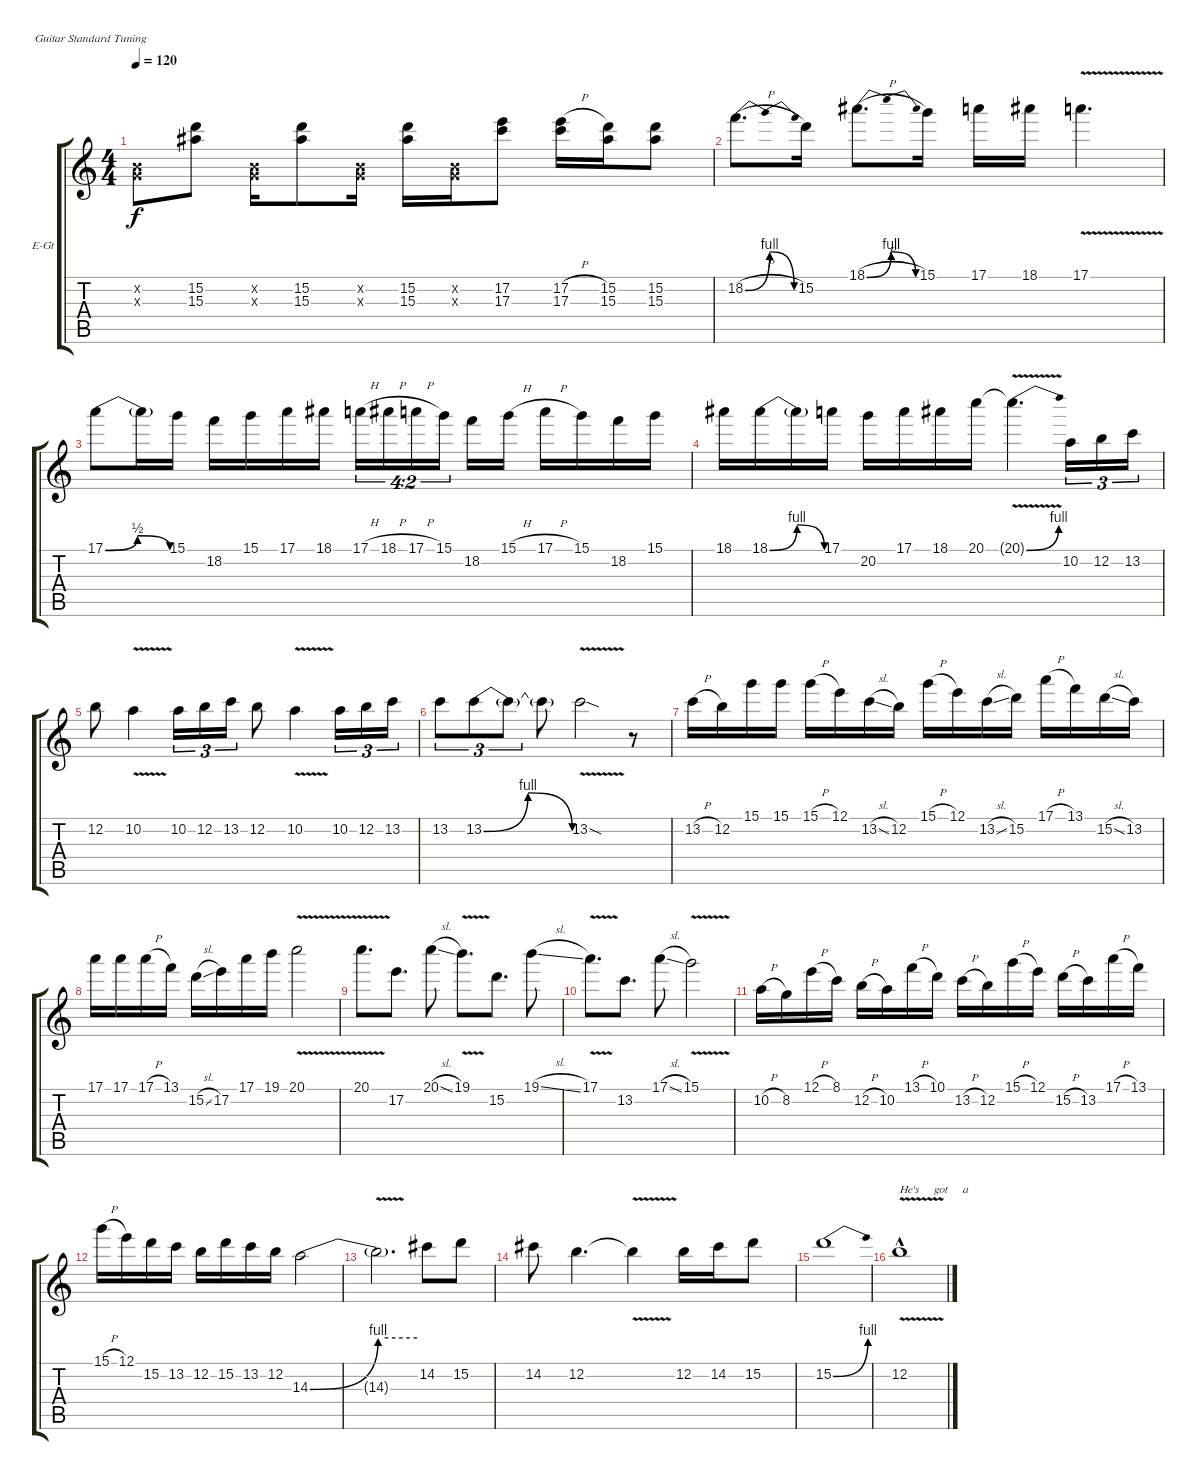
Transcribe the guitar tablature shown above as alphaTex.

\defaultSystemsLayout 4
\bracketExtendMode groupsimilarinstruments
\firstSystemTrackNameOrientation horizontal
\otherSystemsTrackNameOrientation horizontal
\track ("Matthias Dieth" "E-Gt") {instrument distortionguitar}
\staff {score tabs}
\tuning (E4 B3 G3 D3 A2 E2)
\ts (4 4)
\tempo 120
\clef g2
\ks c
(0.3{x} 0.2{x}).8{dy f} (15.3 15.2).8 (0.3{x} 0.2{x}).16 (15.3 15.2).8 (0.2{x} 0.3{x}).16 (15.3 15.2).16 (0.3{x} 0.2{x}).16 (17.2 17.3).8 (17.3{h} 17.2{h}).16 (15.3 15.2).16 (15.3 15.2).8 |
18.2{be (bendrelease 0 0 30 4 30 4 60 0) h}.8{d} 15.2.16 18.1{be (bendrelease 0 0 30 4 30 4 60 0) h}.8{d} 15.1.16 17.1.16 18.1.16 17.1{v}.4{d} |
17.1{be (bendrelease 0 0 18.599999999999998 2 23.4 2 33.6 0)}.8 17.1{t}.16 15.1.16 18.2.16 15.1.16 17.1.16 18.1.16 17.1{h}.16{tu (4 2)} 18.1{h}.16{tu (4 2)} 17.1{h}.16{tu (4 2)} 15.1.16{tu (4 2)} 18.2.16 15.1{h}.16 17.1{h}.16 15.1.16 18.2.16 15.1.16 |
18.1.16 18.1{be (bendrelease 0 0 12 4 19.8 4 35.4 0)}.16 18.1{t}.16 17.1.16 20.2.16 17.1.16 18.1.16 20.1.16 20.1{be (bend 0 0 29.4 4) v t}.4{d} 10.2.16{tu (3 2)} 12.2.16{tu (3 2)} 13.2.16{tu (3 2)} |
12.2.8 10.2{v}.4 10.2.16{tu (3 2)} 12.2.16{tu (3 2)} 13.2.16{tu (3 2)} 12.2.8 10.2{v}.4 10.2.16{tu (3 2)} 12.2.16{tu (3 2)} 13.2.16{tu (3 2)} |
13.2.8{tu (3 2)} 13.2{be (bendrelease 0 0 10.2 4 20.4 4 30 0)}.8{tu (3 2)} 13.2{t}.8{tu (3 2)} 13.2{t}.8 13.2{v sod}.2 r.8 |
13.2{h}.16 12.2.16 15.1.16 15.1.16 15.1{h}.16 12.1.16 13.2{sl}.16 12.2.16 15.1{h}.16 12.1.16 13.2{sl}.16 15.2.16 17.1{h}.16 13.1.16 15.2{sl}.16 13.2.16 |
17.1.16 17.1.16 17.1{h}.16 13.1.16 15.2{sl}.16 17.2.16 17.1.16 19.1.16 20.1{v}.2 |
20.1{v}.8{d} 17.2.8{d} 20.1{sl}.8 19.1{v}.8{d} 15.2.8{d} 19.1{sl}.8 |
17.1{v}.8{d} 13.2.8{d} 17.1{sl}.8 15.1{v}.2 |
10.2{h}.16 8.2.16 12.1{h}.16 8.1.16 12.2{h}.16 10.2.16 13.1{h}.16 10.1.16 13.2{h}.16 12.2.16 15.1{h}.16 12.1.16 15.2{h}.16 13.2.16 17.1{h}.16 13.1.16 |
15.1{h}.16 12.1.16 15.2.16 13.2.16 12.2.16 15.2.16 13.2.16 12.2.16 14.3{be (bend 0 0 60 4)}.2 |
14.3{be (hold 0 4 60 4) v t}.2{d} 14.2.8 15.2.8 |
14.2.8 12.2.4{d} 12.2{v t}.4 12.2.16 14.2.16 15.2.8 |
15.2{be (bend 0 0 45.6 4)}.1 |
12.2{v hac}.1{txt "He's     got     a"}
